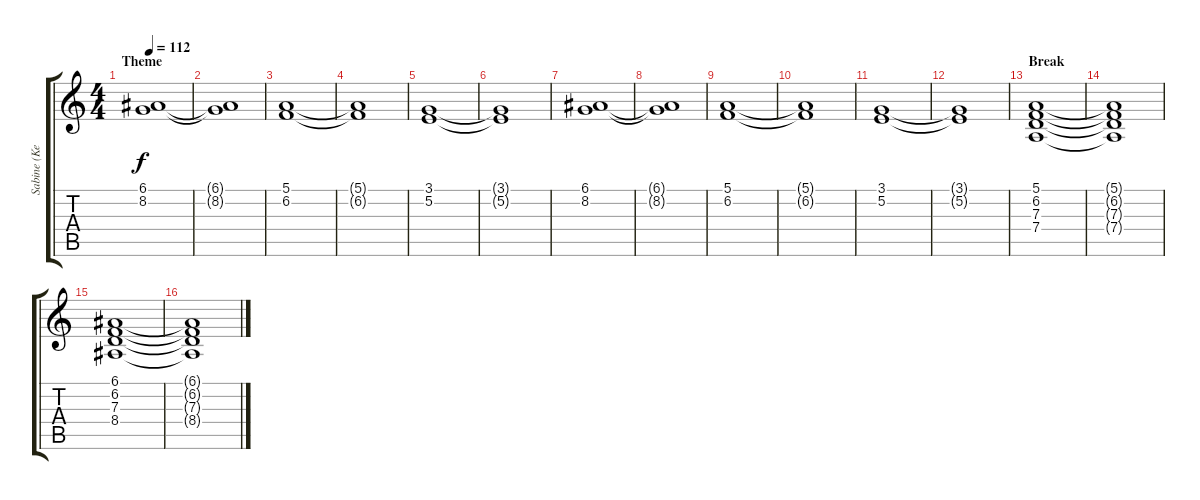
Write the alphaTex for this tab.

\track ("Sabine (KeybMid)" "Sabine (Ke") {instrument stringensemble1}
\staff {score tabs}
\tuning (E4 B3 G3 D3 A2 E2) {hide}
\ts (4 4)
\section ("" "Theme")
\tempo 112
\clef g2
\ks c
(6.1 8.2).1{dy f volume 13 balance 9 instrument pad4choir} |
(6.1{t} 8.2{t}).1 |
(5.1 6.2).1 |
(5.1{t} 6.2{t}).1 |
(3.1 5.2).1 |
(3.1{t} 5.2{t}).1 |
(6.1 8.2).1 |
(6.1{t} 8.2{t}).1 |
(5.1 6.2).1 |
(5.1{t} 6.2{t}).1 |
(3.1 5.2).1 |
(3.1{t} 5.2{t}).1 |
\section ("" "Break")
(5.1 6.2 7.3 7.4).1{volume 13 balance 9 instrument pad4choir} |
(5.1{t} 6.2{t} 7.3{t} 7.4{t}).1 |
(6.1 6.2 7.3 8.4).1 |
(6.1{t} 6.2{t} 7.3{t} 8.4{t}).1
